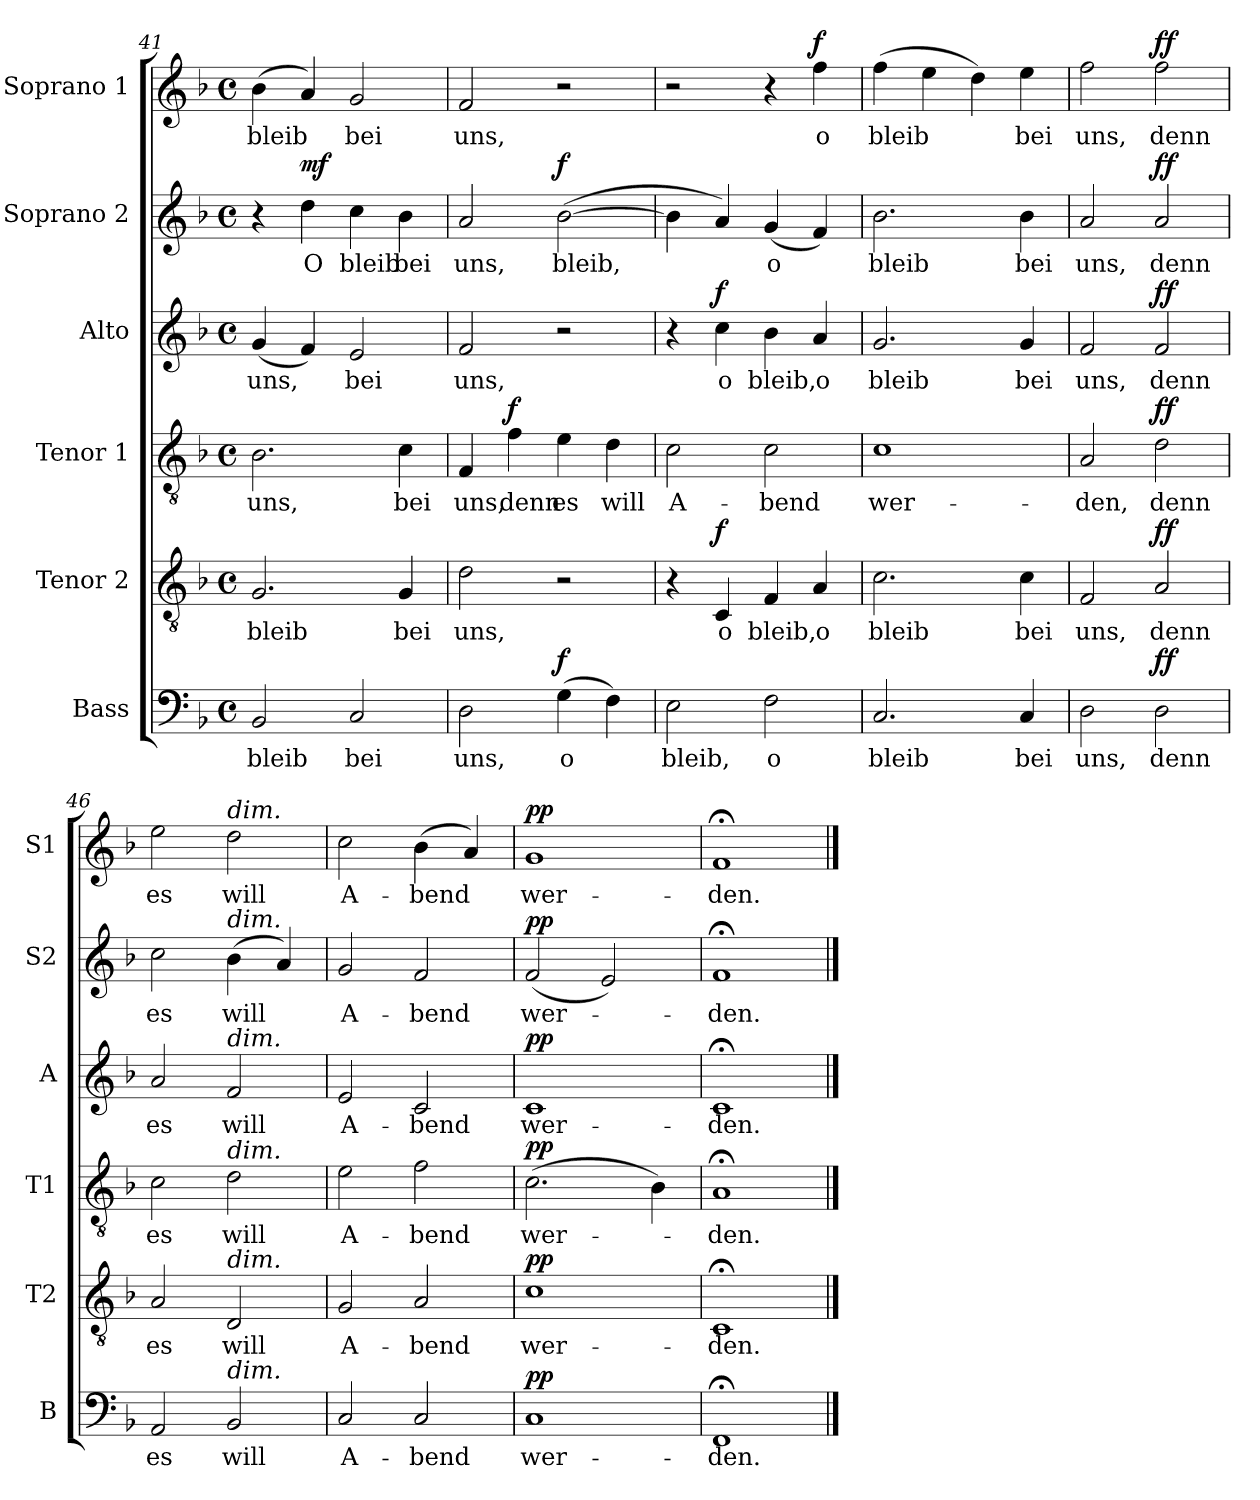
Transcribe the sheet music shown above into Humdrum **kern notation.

**kern	**text	**dynam	**kern	**text	**dynam	**kern	**text	**dynam	**kern	**text	**dynam	**kern	**text	**dynam	**kern	**text	**dynam
*part6	*part6	*part6	*part5	*part5	*part5	*part4	*part4	*part4	*part3	*part3	*part3	*part2	*part2	*part2	*part1	*part1	*part1
*staff6	*staff6	*staff6	*staff5	*staff5	*staff5	*staff4	*staff4	*staff4	*staff3	*staff3	*staff3	*staff2	*staff2	*staff2	*staff1	*staff1	*staff1
*I"Bass	*	*	*I"Tenor 2	*	*	*I"Tenor 1	*	*	*I"Alto	*	*	*I"Soprano 2	*	*	*I"Soprano 1	*	*
*I'B	*	*	*I'T2	*	*	*I'T1	*	*	*I'A	*	*	*I'S2	*	*	*I'S1	*	*
*clefF4	*	*	*clefGv2	*	*	*clefGv2	*	*	*clefG2	*	*	*clefG2	*	*	*clefG2	*	*
*k[b-]	*	*	*k[b-]	*	*	*k[b-]	*	*	*k[b-]	*	*	*k[b-]	*	*	*k[b-]	*	*
*M4/4	*	*	*M4/4	*	*	*M4/4	*	*	*M4/4	*	*	*M4/4	*	*	*M4/4	*	*
*met(c)	*	*	*met(c)	*	*	*met(c)	*	*	*met(c)	*	*	*met(c)	*	*	*met(c)	*	*
=41	=41	=41	=41	=41	=41	=41	=41	=41	=41	=41	=41	=41	=41	=41	=41	=41	=41
!	!LO:LY:b	!	!	!LO:LY:b	!	!	!LO:LY:b	!	!	!LO:LY:b	!	!	!	!	!	!LO:LY:b	!
2BB-/	bleib	.	2.G/	bleib	.	2.B-\	uns,	.	(<4g/	uns,	.	4r	.	.	(>4b-\	bleib	.
!	!	!	!	!	!	!	!	!	!	!	!	!	!LO:LY:b	!LO:DY:a	!	!	!
.	.	.	.	.	.	.	.	.	4f/)	.	.	4dd\	O	mf	4a/)	.	.
!	!LO:LY:b	!	!	!	!	!	!	!	!	!LO:LY:b	!	!	!LO:LY:b	!	!	!LO:LY:b	!
2C/	bei	.	.	.	.	.	.	.	2e/	bei	.	4cc\	bleib	.	2g/	bei	.
!	!	!	!	!LO:LY:b	!	!	!LO:LY:b	!	!	!	!	!	!LO:LY:b	!	!	!	!
.	.	.	4G/	bei	.	4c\	bei	.	.	.	.	4b-\	bei	.	.	.	.
=42	=42	=42	=42	=42	=42	=42	=42	=42	=42	=42	=42	=42	=42	=42	=42	=42	=42
!	!LO:LY:b	!	!	!LO:LY:b	!	!	!LO:LY:b	!	!	!LO:LY:b	!	!	!LO:LY:b	!	!	!LO:LY:b	!
2D\	uns,	.	2d\	uns,	.	4F/	uns,	.	2f/	uns,	.	2a/	uns,	.	2f/	uns,	.
!	!	!	!	!	!	!	!LO:LY:b	!LO:DY:a	!	!	!	!	!	!	!	!	!
.	.	.	.	.	.	4f\	denn	f	.	.	.	.	.	.	.	.	.
!	!LO:LY:b	!LO:DY:a	!	!	!	!	!LO:LY:b	!	!	!	!	!	!LO:LY:b	!LO:DY:a	!	!	!
(>4G\	o	f	2r	.	.	4e\	es	.	2r	.	.	(>[2b-\	bleib,	f	2r	.	.
!	!	!	!	!	!	!	!LO:LY:b	!	!	!	!	!	!	!	!	!	!
4F\)	.	.	.	.	.	4d\	will	.	.	.	.	.	.	.	.	.	.
!!LO:LB:g=z
=43	=43	=43	=43	=43	=43	=43	=43	=43	=43	=43	=43	=43	=43	=43	=43	=43	=43
!	!LO:LY:b	!	!	!	!	!	!LO:LY:b	!	!	!	!	!	!	!	!	!	!
2E\	bleib,	.	4r	.	.	2c\	A-	.	4r	.	.	4b-\]	.	.	2r	.	.
!	!	!	!	!LO:LY:b	!LO:DY:a	!	!	!	!	!LO:LY:b	!LO:DY:a	!	!	!	!	!	!
.	.	.	4C/	o	f	.	.	.	4cc\	o	f	4a/)	.	.	.	.	.
!	!LO:LY:b	!	!	!LO:LY:b	!	!	!LO:LY:b	!	!	!LO:LY:b	!	!	!LO:LY:b	!	!	!	!
2F\	o	.	4F/	bleib,	.	2c\	-bend	.	4b-\	bleib,	.	(<4g/	o	.	4r	.	.
!	!	!	!	!LO:LY:b	!	!	!	!	!	!LO:LY:b	!	!	!	!	!	!LO:LY:b	!LO:DY:a
.	.	.	4A/	o	.	.	.	.	4a/	o	.	4f/)	.	.	4ff\	o	f
=44	=44	=44	=44	=44	=44	=44	=44	=44	=44	=44	=44	=44	=44	=44	=44	=44	=44
!	!LO:LY:b	!	!	!LO:LY:b	!	!	!LO:LY:b	!	!	!LO:LY:b	!	!	!LO:LY:b	!	!	!LO:LY:b	!
2.C/	bleib	.	2.c\	bleib	.	1c	wer-	.	2.g/	bleib	.	2.b-\	bleib	.	(>4ff\	bleib	.
.	.	.	.	.	.	.	.	.	.	.	.	.	.	.	4ee\	.	.
.	.	.	.	.	.	.	.	.	.	.	.	.	.	.	4dd\)	.	.
!	!LO:LY:b	!	!	!LO:LY:b	!	!	!	!	!	!LO:LY:b	!	!	!LO:LY:b	!	!	!LO:LY:b	!
4C/	bei	.	4c\	bei	.	.	.	.	4g/	bei	.	4b-\	bei	.	4ee\	bei	.
=45	=45	=45	=45	=45	=45	=45	=45	=45	=45	=45	=45	=45	=45	=45	=45	=45	=45
!	!LO:LY:b	!	!	!LO:LY:b	!	!	!LO:LY:b	!	!	!LO:LY:b	!	!	!LO:LY:b	!	!	!LO:LY:b	!
2D\	uns,	.	2F/	uns,	.	2A/	-den,	.	2f/	uns,	.	2a/	uns,	.	2ff\	uns,	.
!	!LO:LY:b	!LO:DY:a	!	!LO:LY:b	!LO:DY:a	!	!LO:LY:b	!LO:DY:a	!	!LO:LY:b	!LO:DY:a	!	!LO:LY:b	!LO:DY:a	!	!LO:LY:b	!LO:DY:a
2D\	denn	ff	2A/	denn	ff	2d\	denn	ff	2f/	denn	ff	2a/	denn	ff	2ff\	denn	ff
=46	=46	=46	=46	=46	=46	=46	=46	=46	=46	=46	=46	=46	=46	=46	=46	=46	=46
!	!LO:LY:b	!	!	!LO:LY:b	!	!	!LO:LY:b	!	!	!LO:LY:b	!	!	!LO:LY:b	!	!	!LO:LY:b	!
2AA/	es	.	2A/	es	.	2c\	es	.	2a/	es	.	2cc\	es	.	2ee\	es	.
!	!	!	!	!	!	!	!	!	!	!	!	!	!	!	!LO:TX:a:i:t=dim.	!	!
!	!	!	!	!	!	!	!	!	!	!	!	!LO:TX:a:i:t=dim.	!	!	!	!	!
!	!	!	!	!	!	!	!	!	!LO:TX:a:i:t=dim.	!	!	!	!	!	!	!	!
!	!	!	!	!	!	!LO:TX:a:i:t=dim.	!	!	!	!	!	!	!	!	!	!	!
!	!	!	!LO:TX:a:i:t=dim.	!	!	!	!	!	!	!	!	!	!	!	!	!	!
!LO:TX:a:i:t=dim.	!	!	!	!	!	!	!	!	!	!	!	!	!	!	!	!	!
!	!LO:LY:b	!	!	!LO:LY:b	!	!	!LO:LY:b	!	!	!LO:LY:b	!	!	!LO:LY:b	!	!	!LO:LY:b	!
2BB-/	will	.	2D/	will	.	2d\	will	.	2f/	will	.	(>4b-\	will	.	2dd\	will	.
.	.	.	.	.	.	.	.	.	.	.	.	4a/)	.	.	.	.	.
=47	=47	=47	=47	=47	=47	=47	=47	=47	=47	=47	=47	=47	=47	=47	=47	=47	=47
!	!LO:LY:b	!	!	!LO:LY:b	!	!	!LO:LY:b	!	!	!LO:LY:b	!	!	!LO:LY:b	!	!	!LO:LY:b	!
2C/	A-	.	2G/	A-	.	2e\	A-	.	2e/	A-	.	2g/	A-	.	2cc\	A-	.
!	!LO:LY:b	!	!	!LO:LY:b	!	!	!LO:LY:b	!	!	!LO:LY:b	!	!	!LO:LY:b	!	!	!LO:LY:b	!
2C/	-bend	.	2A/	-bend	.	2f\	-bend	.	2c/	-bend	.	2f/	-bend	.	(>4b-\	-bend	.
.	.	.	.	.	.	.	.	.	.	.	.	.	.	.	4a/)	.	.
=48	=48	=48	=48	=48	=48	=48	=48	=48	=48	=48	=48	=48	=48	=48	=48	=48	=48
!	!LO:LY:b	!LO:DY:a	!	!LO:LY:b	!LO:DY:a	!	!LO:LY:b	!LO:DY:a	!	!LO:LY:b	!LO:DY:a	!	!LO:LY:b	!LO:DY:a	!	!LO:LY:b	!LO:DY:a
1C	wer-	pp	1c	wer-	pp	(>2.c\	wer-	pp	1c	wer-	pp	(<2f/	wer-	pp	1g	wer-	pp
.	.	.	.	.	.	.	.	.	.	.	.	2e/)	.	.	.	.	.
.	.	.	.	.	.	4B-\)	.	.	.	.	.	.	.	.	.	.	.
=49	=49	=49	=49	=49	=49	=49	=49	=49	=49	=49	=49	=49	=49	=49	=49	=49	=49
!	!LO:LY:b	!	!	!LO:LY:b	!	!	!LO:LY:b	!	!	!LO:LY:b	!	!	!LO:LY:b	!	!	!LO:LY:b	!
1FF;<	-den.	.	1C;<	-den.	.	1A;<	-den.	.	1c;<	-den.	.	1f;<	-den.	.	1f;<	-den.	.
==	==	==	==	==	==	==	==	==	==	==	==	==	==	==	==	==	==
*-	*-	*-	*-	*-	*-	*-	*-	*-	*-	*-	*-	*-	*-	*-	*-	*-	*-
